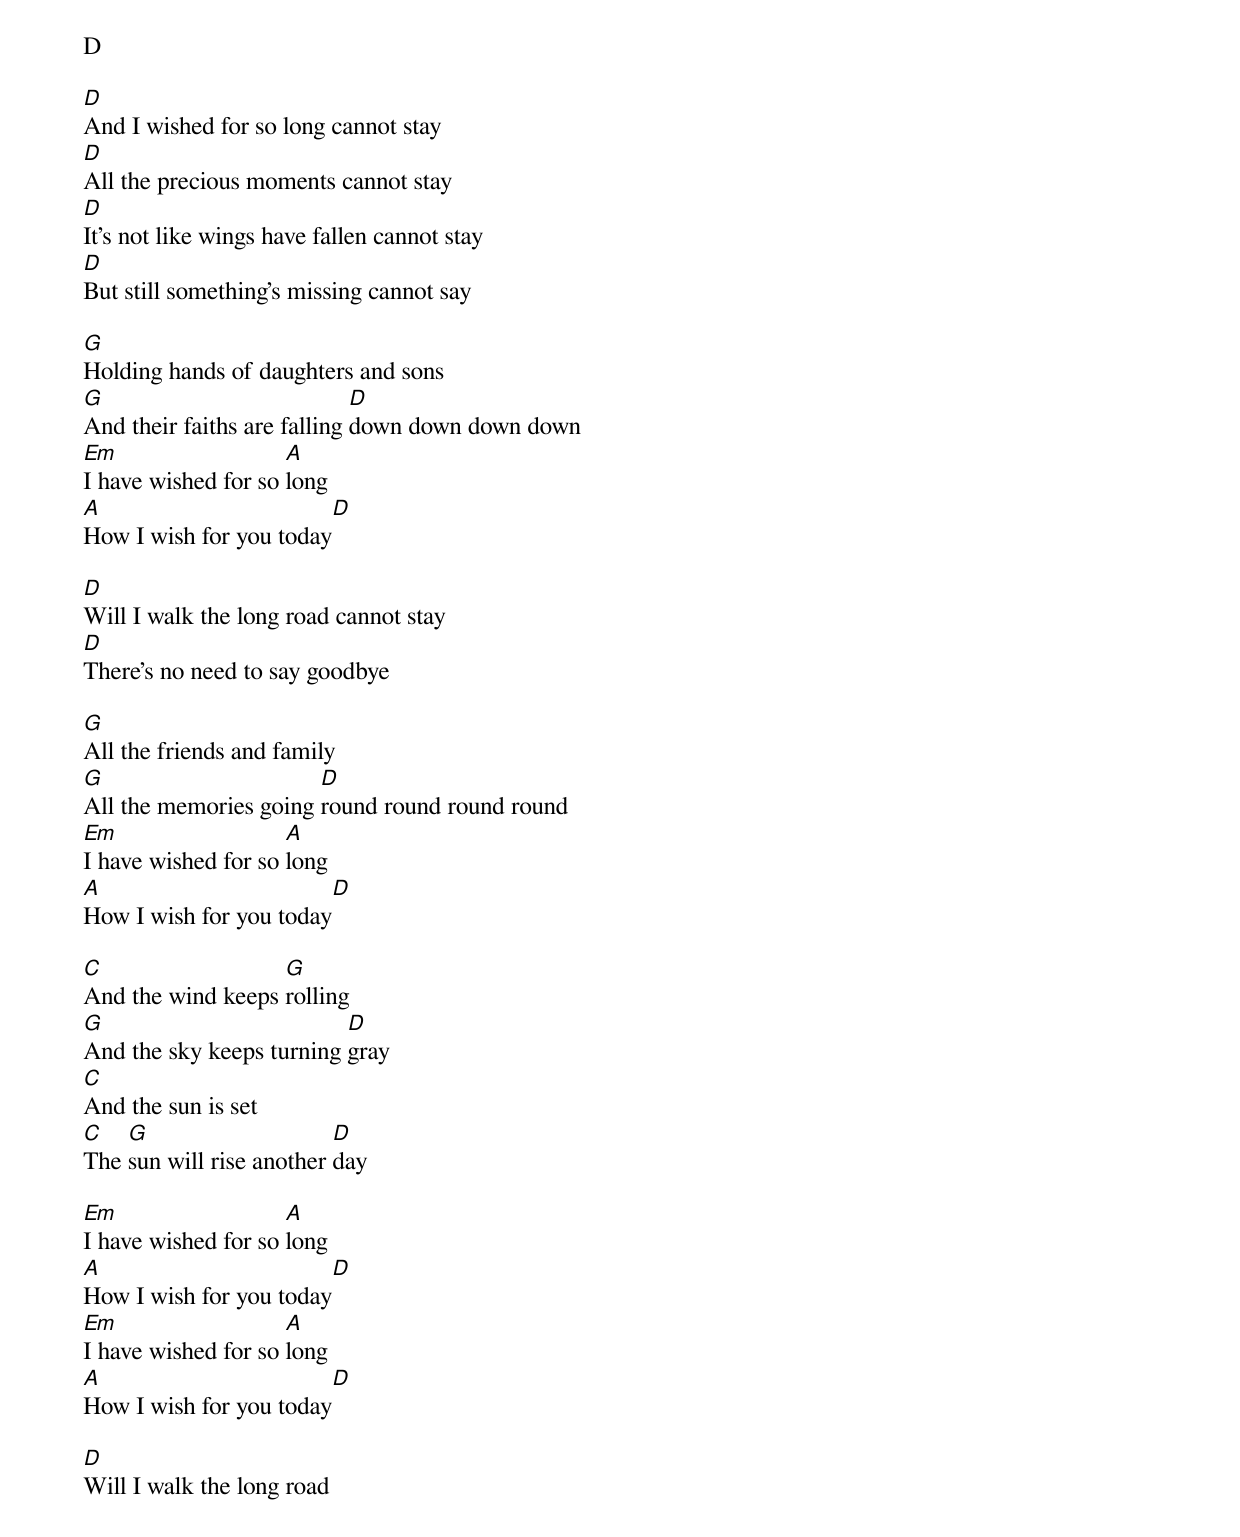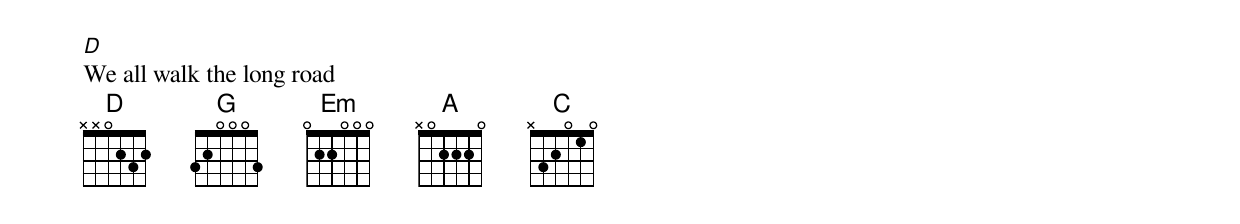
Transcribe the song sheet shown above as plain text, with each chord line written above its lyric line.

D

D
And I wished for so long cannot stay
D
All the precious moments cannot stay
D
It's not like wings have fallen cannot stay
D
But still something's missing cannot say

G
Holding hands of daughters and sons
G                            D
And their faiths are falling down down down down
Em                   A
I have wished for so long
A                       D
How I wish for you today

D
Will I walk the long road cannot stay
D
There's no need to say goodbye

G
All the friends and family
G                      D
All the memories going round round round round
Em                   A
I have wished for so long
A                       D
How I wish for you today

C                  G
And the wind keeps rolling
G                         D
And the sky keeps turning gray
C
And the sun is set
C   G                     D
The sun will rise another day

Em                   A
I have wished for so long
A                       D
How I wish for you today
Em                   A
I have wished for so long
A                       D
How I wish for you today

D
Will I walk the long road
D
We all walk the long road
